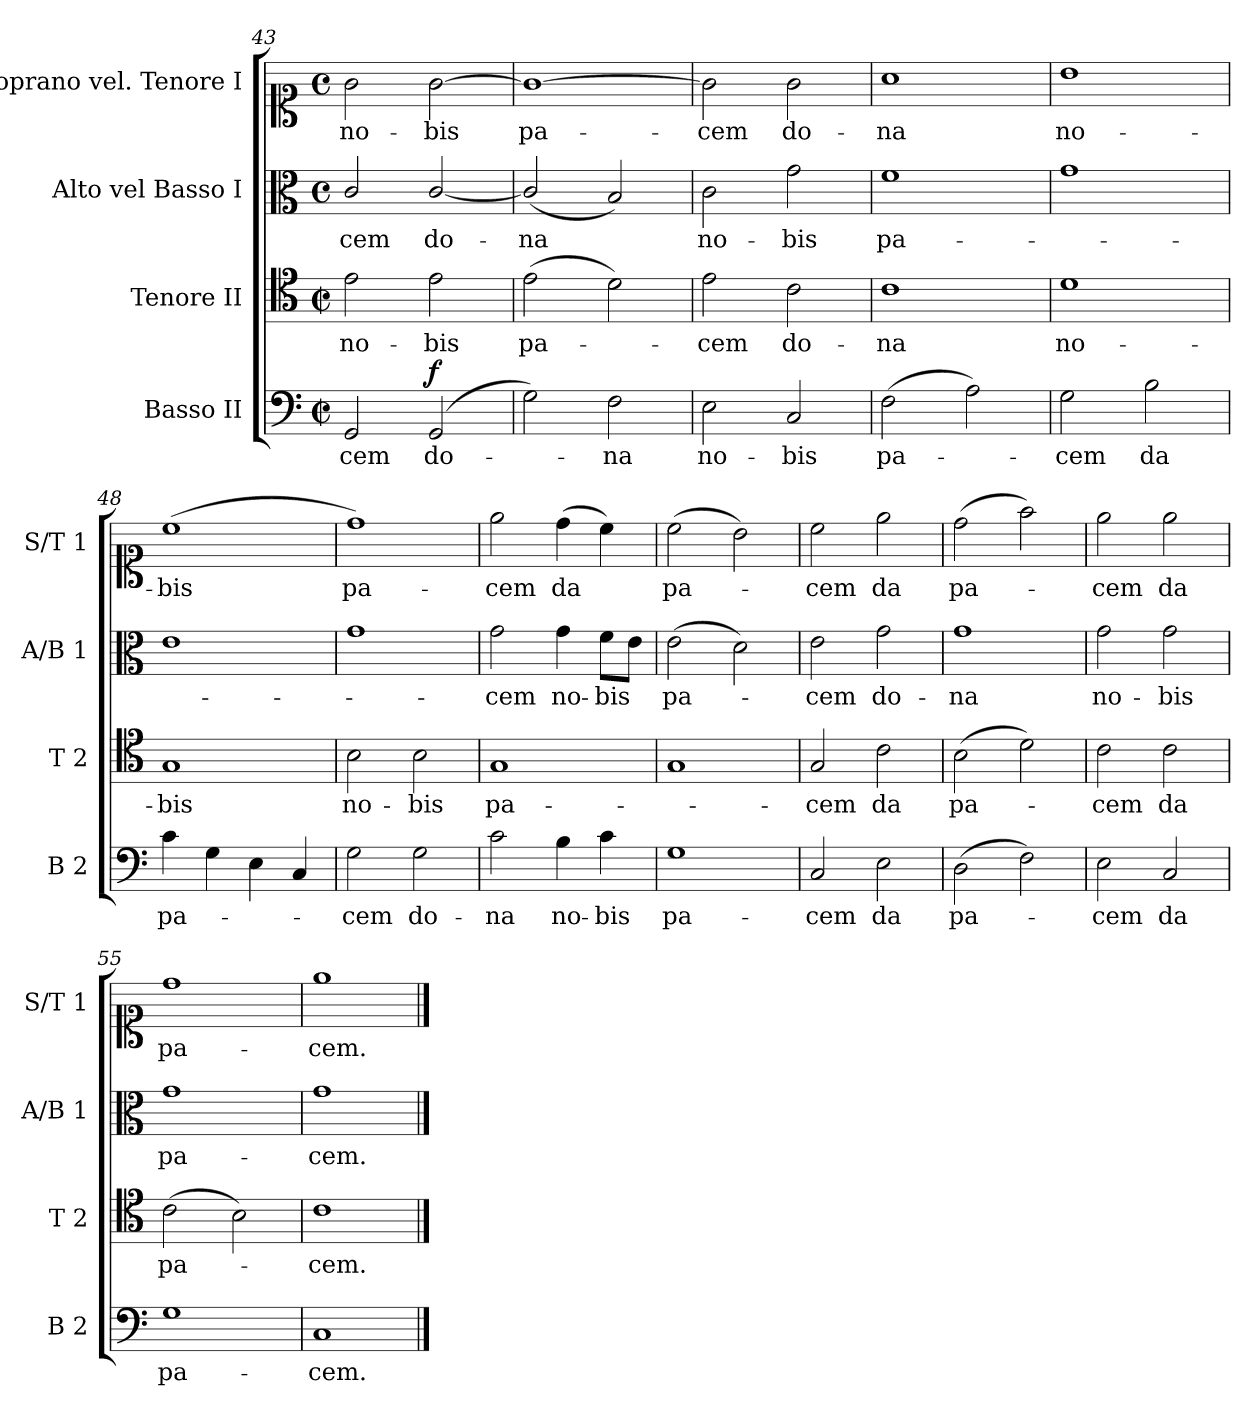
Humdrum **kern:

**kern	**text	**dynam	**kern	**text	**kern	**text	**kern	**text
*part4	*part4	*part4	*part3	*part3	*part2	*part2	*part1	*part1
*staff4	*staff4	*staff4	*staff3	*staff3	*staff2	*staff2	*staff1	*staff1
*I"Basso II	*	*	*I"Tenore II	*	*I"Alto vel Basso I	*	*I"Soprano vel. Tenore I	*
*I'B 2	*	*	*I'T 2	*	*I'A/B 1	*	*I'S/T 1	*
*clefF4	*	*	*clefC4	*	*clefC3	*	*clefC1	*
*k[]	*	*	*k[]	*	*k[]	*	*k[]	*
*M2/2	*	*	*M2/2	*	*M2/2	*	*M2/2	*
*met(c|)	*	*	*met(c|)	*	*met(c)	*	*met(c)	*
=43	=43	=43	=43	=43	=43	=43	=43	=43
2GG/	-cem	.	2e\	no-	2c/	-cem	2g\	no-
!	!	!LO:DY:a	!	!	!	!	!	!
(2GG/	do-	f.	2e\	-bis	[2c/	do-	[2g\	-bis
=44	=44	=44	=44	=44	=44	=44	=44	=44
2G\)	.	.	(2e\	pa-	(2c/]	-na	1g_	pa-
2F\	-na	.	2d\)	.	2B/)	.	.	.
=45	=45	=45	=45	=45	=45	=45	=45	=45
2E\	no-	.	2e\	-cem	2c\	no-	2g\]	-cem
2C/	-bis	.	2c\	do-	2g\	-bis	2g\	do-
=46	=46	=46	=46	=46	=46	=46	=46	=46
(2F\	pa-	.	1c	-na	1f	pa-	1a	-na
2A\)	.	.	.	.	.	.	.	.
=47	=47	=47	=47	=47	=47	=47	=47	=47
2G\	-cem	.	1d	no-	1g	.	1b	no-
2B\	da	.	.	.	.	.	.	.
=48	=48	=48	=48	=48	=48	=48	=48	=48
4c\	pa-	.	1G	-bis	1e	.	(1cc	-bis
4G\	.	.	.	.	.	.	.	.
4E\	.	.	.	.	.	.	.	.
4C/	.	.	.	.	.	.	.	.
=49	=49	=49	=49	=49	=49	=49	=49	=49
2G\	-cem	.	2B\	no-	1g	.	1dd)	pa-
2G\	do-	.	2B\	-bis	.	.	.	.
=50	=50	=50	=50	=50	=50	=50	=50	=50
2c\	-na	.	1G	pa-	2g\	-cem	2ee\	-cem
4B\	no-	.	.	.	4g\	no-	(4dd\	da
4c\	-bis	.	.	.	8f\L	-bis	4cc\)	.
.	.	.	.	.	8e\J	.	.	.
=51	=51	=51	=51	=51	=51	=51	=51	=51
1G	pa-	.	1G	.	(2e\	pa-	(2cc\	pa-
.	.	.	.	.	2d\)	.	2b\)	.
=52	=52	=52	=52	=52	=52	=52	=52	=52
2C/	-cem	.	2G/	-cem	2e\	-cem	2cc\	-cem
2E\	da	.	2c\	da	2g\	do-	2ee\	da
=53	=53	=53	=53	=53	=53	=53	=53	=53
(2D\	pa-	.	(2B\	pa-	1g	-na	(2dd\	pa-
2F\)	.	.	2d\)	.	.	.	2ff\)	.
=54	=54	=54	=54	=54	=54	=54	=54	=54
2E\	-cem	.	2c\	-cem	2g\	no-	2ee\	-cem
2C/	da	.	2c\	da	2g\	-bis	2ee\	da
=55	=55	=55	=55	=55	=55	=55	=55	=55
1G	pa-	.	(2c\	pa-	1g	pa-	1dd	pa-
.	.	.	2B\)	.	.	.	.	.
=56	=56	=56	=56	=56	=56	=56	=56	=56
1C	-cem.	.	1c	-cem.	1g	-cem.	1ee	-cem.
==	==	==	==	==	==	==	==	==
*-	*-	*-	*-	*-	*-	*-	*-	*-
